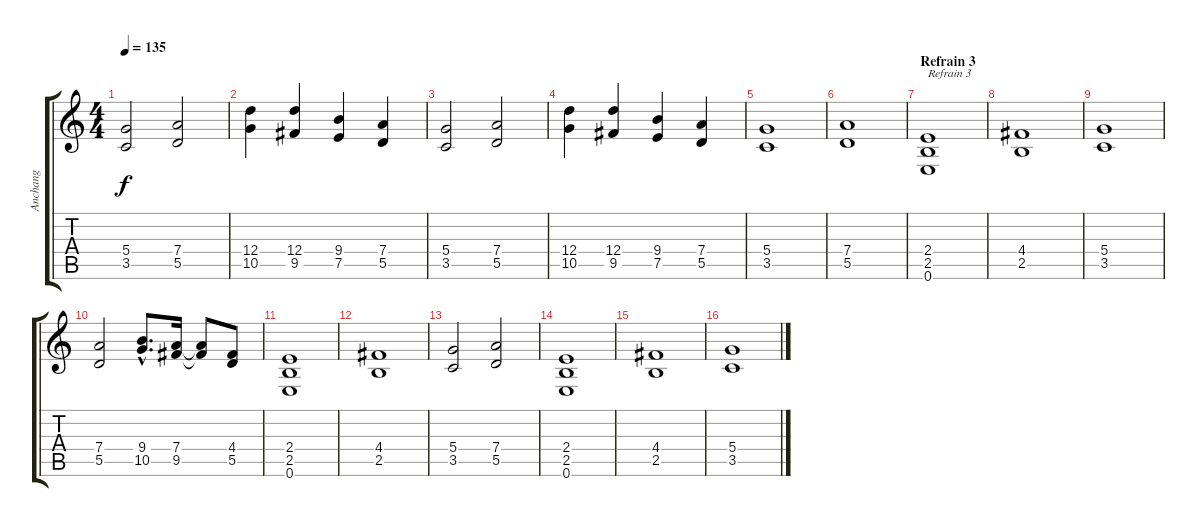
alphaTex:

\track ("Anchang" "Anchang") {instrument overdrivenguitar}
\staff {score tabs}
\tuning (E4 B3 G3 D3 A2 E2) {hide}
\ts (4 4)
\tempo 135
\clef g2
\ks c
(5.4 3.5).2{dy f} (7.4 5.5).2 |
(12.4 10.5).4 (12.4 9.5).4 (9.4 7.5).4 (7.4 5.5).4 |
(5.4 3.5).2 (7.4 5.5).2 |
(12.4 10.5).4 (12.4 9.5).4 (9.4 7.5).4 (7.4 5.5).4 |
(5.4 3.5).1 |
(7.4 5.5).1 |
\section ("" "Refrain 3")
(2.4 2.5 0.6).1{txt "Refrain 3"} |
(4.4 2.5).1 |
(5.4 3.5).1 |
(7.4 5.5).2 (9.4{hac} 10.5{hac}).8{d} (7.4 9.5).16 (7.4{t} 9.5{t}).8 (4.4 5.5).8 |
(2.4 2.5 0.6).1 |
(4.4 2.5).1 |
(5.4 3.5).2 (7.4 5.5).2 |
(2.4 2.5 0.6).1 |
(4.4 2.5).1 |
(5.4 3.5).1
